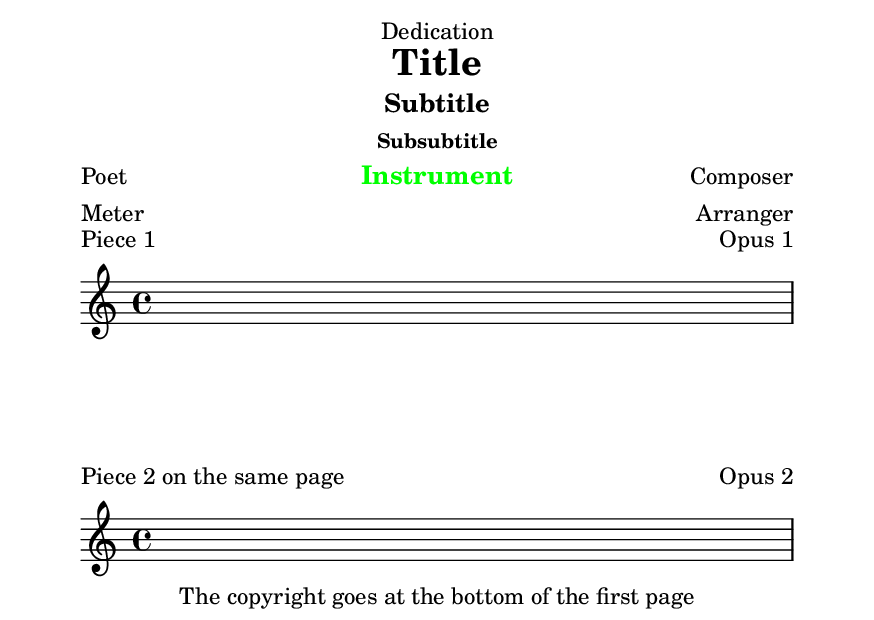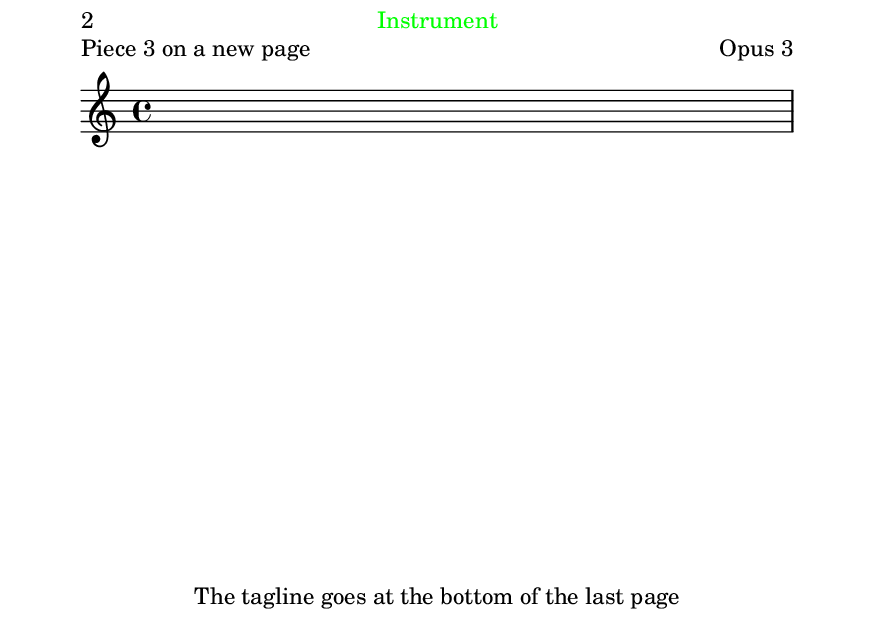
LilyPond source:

%% Generated by lilypond-book
%% Options: [exampleindent=10.16\mm,indent=0\mm,line-width=14.5\cm,noragged-right,papersize="a6landscape",quote]
\include "lilypond-book-preamble.ly"


% ****************************************************************
% Start cut-&-pastable-section
% ****************************************************************

#(ly:set-option 'eps-box-padding 3.000000)



\paper {
  #(set-paper-size "a6landscape")
  indent = 0\mm
  line-width = 14.5\cm
  % offset the left padding, also add 1mm as lilypond creates cropped
  % images with a little space on the right
  line-width = #(- line-width (* mm  3.000000) (* mm 1))
  ragged-right = ##f
  line-width = 14.5\cm - 2.0 * 10.16\mm
  % offset the left padding, also add 1mm as lilypond creates cropped
  % images with a little space on the right
  line-width = #(- line-width (* mm  3.000000) (* mm 1))
}

\layout {
  
}




% ****************************************************************
% ly snippet:
% ****************************************************************
\sourcefileline 892
\book {
  \header {
    % The following fields are centered
    dedication = "Dedication"
    title = "Title"
    subtitle = "Subtitle"
    subsubtitle = "Subsubtitle"

    % The following fields are evenly spread on one line;
    % the field "instrument" also appears on following pages
    instrument = \markup \with-color #green "Instrument"
    poet = "Poet"
    composer = "Composer"

    % The following fields are placed at opposite ends
    %of the same line
    meter = "Meter"
    arranger = "Arranger"

    % The following fields are centered at the bottom
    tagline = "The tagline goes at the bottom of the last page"
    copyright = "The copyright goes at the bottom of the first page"
  }
  \score {
    \header {
      % The following fields are placed at opposite ends
      % of the same line
      piece = "Piece 1"
      opus = "Opus 1"
    }
    { s1 }
  }
  \score {
    \header {
      % The following fields are placed at opposite ends
      % of the same line
      piece = "Piece 2 on the same page"
      opus = "Opus 2"
    }
    { s1 }
  }
  \pageBreak
  \score {
    \header {
      % The following fields are placed at opposite ends
      % of the same line
      piece = "Piece 3 on a new page"
      opus = "Opus 3"
    }
    { s1 }
  }
}



% ****************************************************************
% end ly snippet
% ****************************************************************
